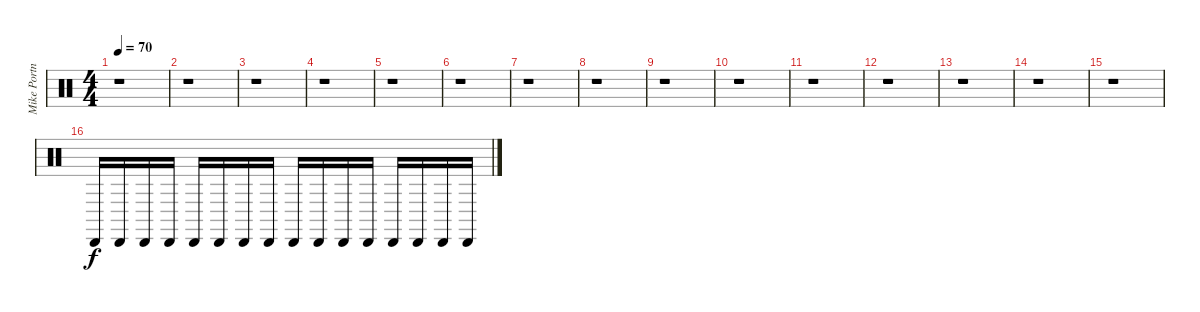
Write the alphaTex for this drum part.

\track ("Mike Portnoy" "Mike Portn") {instrument percussion}
\staff {score}
\articulation defaults
\ts (4 4)
\tempo 70
\clef neutral
\ks c
r.1{dy f} |
r.1 |
r.1 |
r.1 |
r.1 |
r.1 |
r.1 |
r.1 |
r.1 |
r.1 |
r.1 |
r.1 |
r.1 |
r.1 |
r.1 |
"Cabasa (hit)".16 "Cabasa (hit)".16 "Cabasa (hit)".16 "Cabasa (hit)".16 "Cabasa (hit)".16 "Cabasa (hit)".16 "Cabasa (hit)".16 "Cabasa (hit)".16 "Cabasa (hit)".16 "Cabasa (hit)".16 "Cabasa (hit)".16 "Cabasa (hit)".16 "Cabasa (hit)".16 "Cabasa (hit)".16 "Cabasa (hit)".16 "Cabasa (hit)".16
